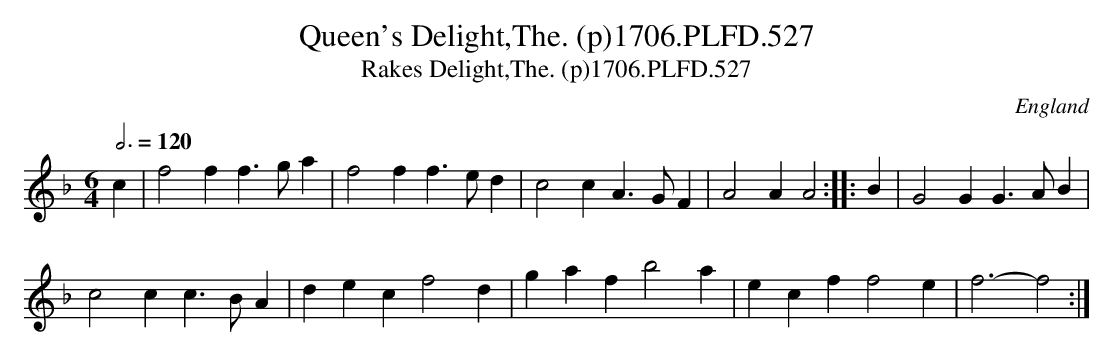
X:1
T:Queen's Delight,The. (p)1706.PLFD.527
T:Rakes Delight,The. (p)1706.PLFD.527
M:6/4
L:1/4
Q:3/4=120
O:England
K:F
c|f2ff>ga|f2ff>ed|c2cA>GF|A2AA2:||:B|G2GG>AB|
c2cc>BA|decf2d|gafb2a|ecff2e|f3-f2:|
